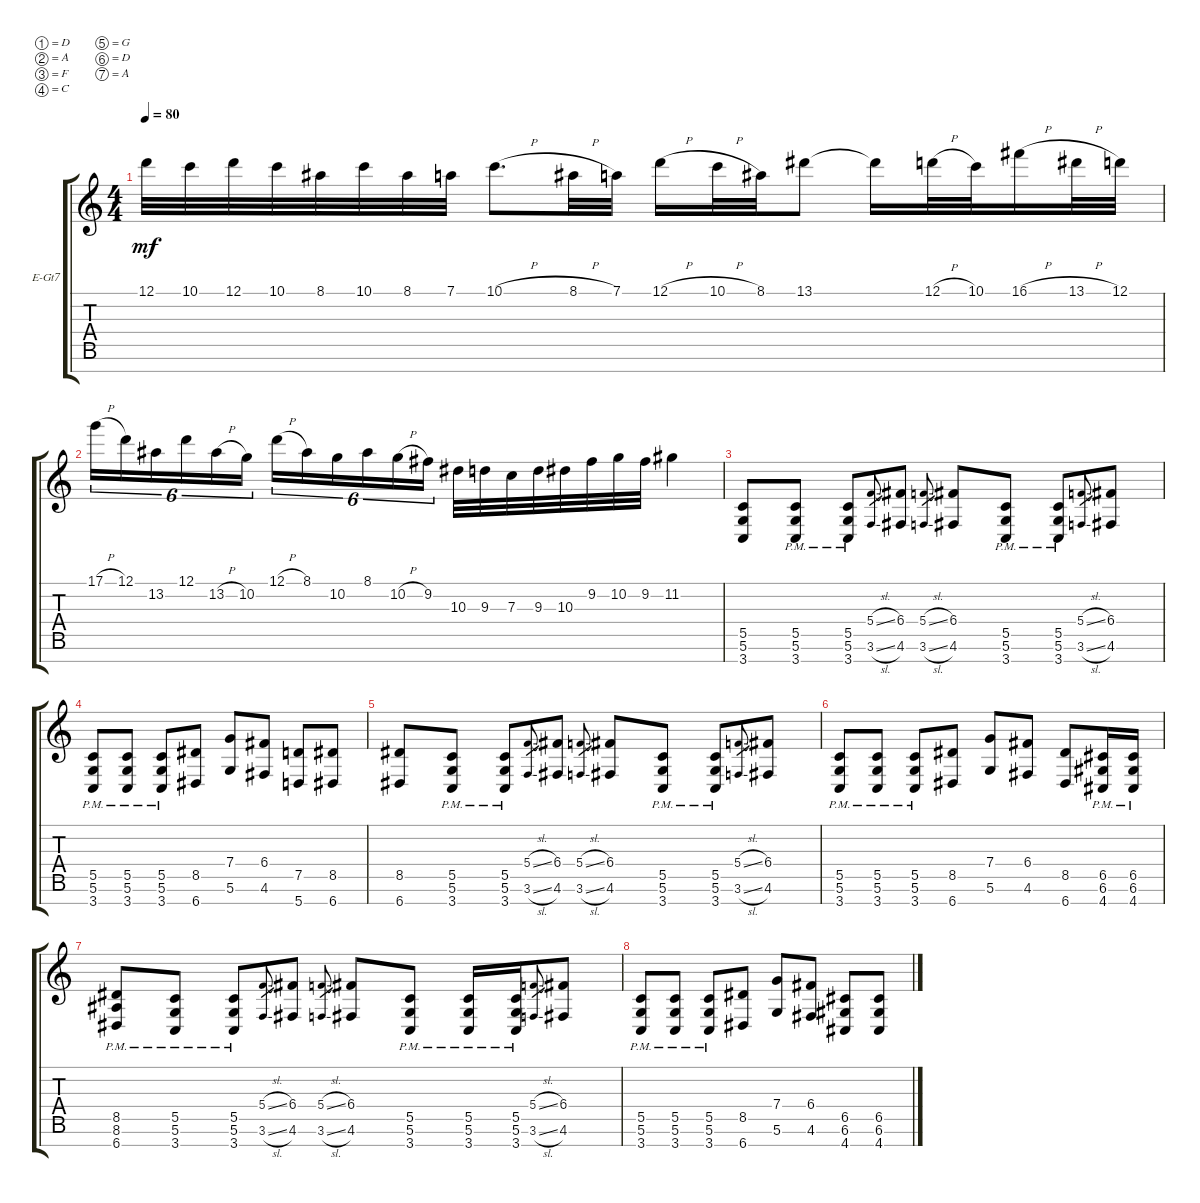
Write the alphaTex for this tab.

\defaultSystemsLayout 4
\bracketExtendMode groupsimilarinstruments
\firstSystemTrackNameOrientation horizontal
\otherSystemsTrackNameOrientation horizontal
\track ("MOREAN THE HUNGRY GOD" "E-Gt7") {instrument distortionguitar}
\staff {score tabs}
\tuning (D4 A3 F3 C3 G2 D2 A1)
\ts (4 4)
\tempo 80
\clef g2
\ks c
12.1.32{dy mf} 10.1.32 12.1.32 10.1.32 8.1.32 10.1.32 8.1.32 7.1.32 10.1{h}.8{d} 8.1{h}.32 7.1.32 12.1{h}.16 10.1{h}.32 8.1.32 13.1.8 13.1{t}.16 12.1{h}.32 10.1.32 16.1{h}.16 13.1{h}.32 12.1.32 |
17.1{h}.16{tu (6 4)} 12.1.16{tu (6 4)} 13.2.16{tu (6 4)} 12.1.16{tu (6 4)} 13.2{h}.16{tu (6 4)} 10.2.16{tu (6 4)} 12.1{h}.16{tu (6 4)} 8.1.16{tu (6 4)} 10.2.16{tu (6 4)} 8.1.16{tu (6 4)} 10.2{h}.16{tu (6 4)} 9.2.16{tu (6 4)} 10.3.32 9.3.32 7.3.32 9.3.32 10.3.32 9.2.32 10.2.32 9.2.32 11.2.4 |
(3.7 5.6 5.5).8 (3.7{pm} 5.6{pm} 5.5{pm}).8 (3.7{pm} 5.6{pm} 5.5{pm}).8 (3.6{sl} 5.4{sl}).8{gr} (4.6 6.4).8 (3.6{sl} 5.4{sl}).8{gr} (4.6 6.4).8 (3.7{pm} 5.6{pm} 5.5{pm}).8 (3.7{pm} 5.6{pm} 5.5{pm}).8 (3.6{sl} 5.4{sl}).8{gr} (4.6 6.4).8 |
(3.7{pm} 5.6{pm} 5.5{pm}).8 (3.7{pm} 5.6{pm} 5.5{pm}).8 (3.7{pm} 5.6{pm} 5.5{pm}).8 (6.7 8.5).8 (5.6 7.4).8 (4.6 6.4).8 (5.7 7.5).8 (6.7 8.5).8 |
(8.5 6.7).8 (3.7{pm} 5.6{pm} 5.5{pm}).8 (3.7{pm} 5.6{pm} 5.5{pm}).8 (3.6{sl} 5.4{sl}).8{gr} (4.6 6.4).8 (3.6{sl} 5.4{sl}).8{gr} (4.6 6.4).8 (3.7{pm} 5.6{pm} 5.5{pm}).8 (3.7{pm} 5.6{pm} 5.5{pm}).8 (3.6{sl} 5.4{sl}).8{gr} (4.6 6.4).8 |
(3.7{pm} 5.6{pm} 5.5{pm}).8 (3.7{pm} 5.6{pm} 5.5{pm}).8 (3.7{pm} 5.6{pm} 5.5{pm}).8 (6.7 8.5).8 (5.6 7.4).8 (4.6 6.4).8 (6.7 8.5).8 (4.7{pm} 6.6{pm} 6.5{pm}).16 (4.7{pm} 6.6{pm} 6.5{pm}).16 |
(6.7{pm} 8.6{pm} 8.5{pm}).8 (3.7{pm} 5.6{pm} 5.5{pm}).8 (3.7{pm} 5.6{pm} 5.5{pm}).8 (3.6{sl} 5.4{sl}).8{gr} (4.6 6.4).8 (3.6{sl} 5.4{sl}).8{gr} (4.6 6.4).8 (3.7{pm} 5.6{pm} 5.5{pm}).8 (3.7{pm} 5.6{pm} 5.5{pm}).16 (3.7{pm} 5.6{pm} 5.5{pm}).16 (3.6{sl} 5.4{sl}).8{gr} (4.6 6.4).8 |
(3.7{pm} 5.6{pm} 5.5{pm}).8 (3.7{pm} 5.6{pm} 5.5{pm}).8 (3.7{pm} 5.6{pm} 5.5{pm}).8 (6.7 8.5).8 (5.6 7.4).8 (4.6 6.4).8 (4.7 6.6 6.5).8 (4.7 6.6 6.5).8
